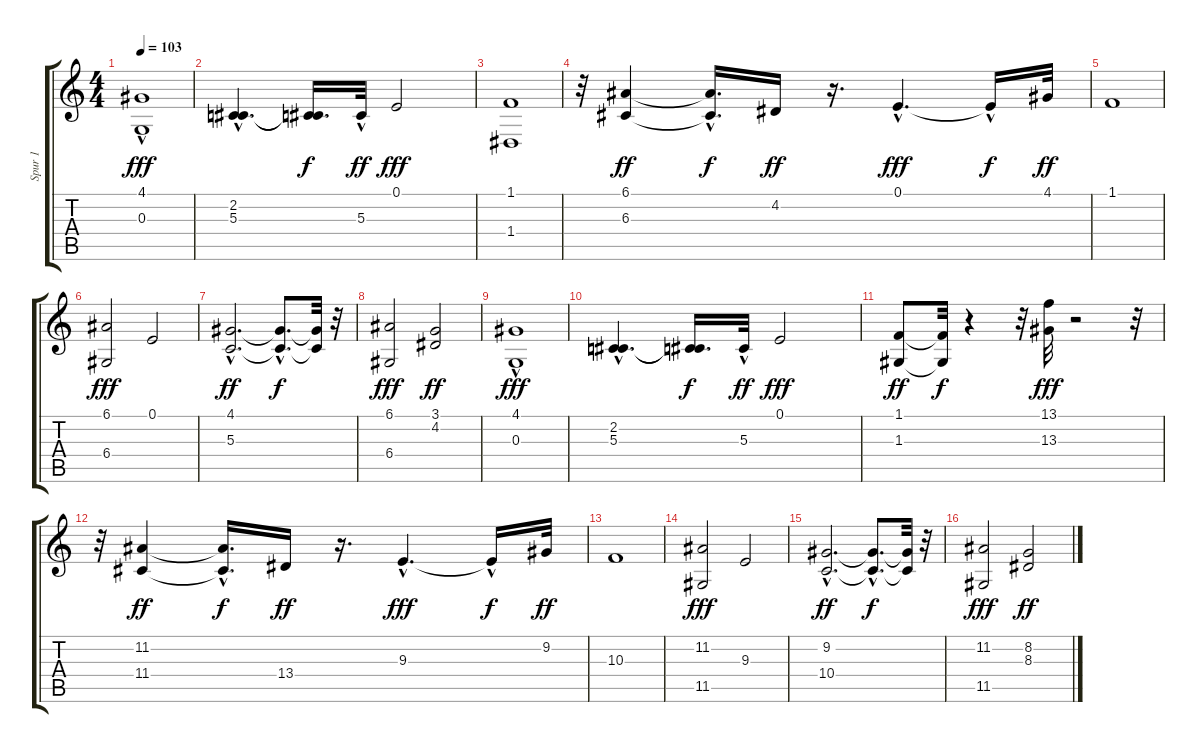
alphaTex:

\track ("Spur 1" "Spur 1") {instrument choiraahs}
\staff {score tabs}
\tuning (E4 B3 G3 D3 A2 E2) {hide}
\ts (4 4)
\tempo 103
\clef g2
\ks c
(4.1 0.3{hac}).1{dy fff} |
(2.2{hac} 5.3{hac}).4{d} (2.2{t} 5.3{t}).16{d dy f} 5.3{hac}.32{dy ff} 0.1.2{dy fff} |
(1.1 1.4).1 |
r.32 (6.1 6.3).4{dy ff} (6.1{hac t} 6.3{t}).16{d dy f} 4.2.16{dy ff} r.16{d} 0.1{hac}.4{d dy fff} 0.1{hac t}.16{dy f} 4.1.32{dy ff} |
1.1.1 |
(6.1 6.4).2{dy fff} 0.1.2 |
(4.1{hac} 5.3{hac}).2{d dy ff} (4.1{hac t} 5.3{hac t}).8{d dy f} (4.1{t} 5.3{t}).32 r.32 |
(6.1 6.4).2{dy fff} (3.1 4.2).2{dy ff} |
(4.1 0.3{hac}).1{dy fff} |
(2.2{hac} 5.3{hac}).4{d} (2.2{t} 5.3{t}).16{d dy f} 5.3{hac}.32{dy ff} 0.1.2{dy fff} |
(1.1 1.3).8{dy ff} (1.1{t} 1.3{t}).32{dy f} r.4 r.32 (13.1 13.3).32{dy fff} r.2 r.32 |
r.32 (11.2 11.4).4{dy ff} (11.2{hac t} 11.4{t}).16{d dy f} 13.4.16{dy ff} r.16{d} 9.3{hac}.4{d dy fff} 9.3{hac t}.16{dy f} 9.2.32{dy ff} |
10.3.1 |
(11.2 11.5).2{dy fff} 9.3.2 |
(9.2{hac} 10.4{hac}).2{d dy ff} (9.2{hac t} 10.4{hac t}).8{d dy f} (9.2{t} 10.4{t}).32 r.32 |
(11.2 11.5).2{dy fff} (8.2 8.3).2{dy ff}
